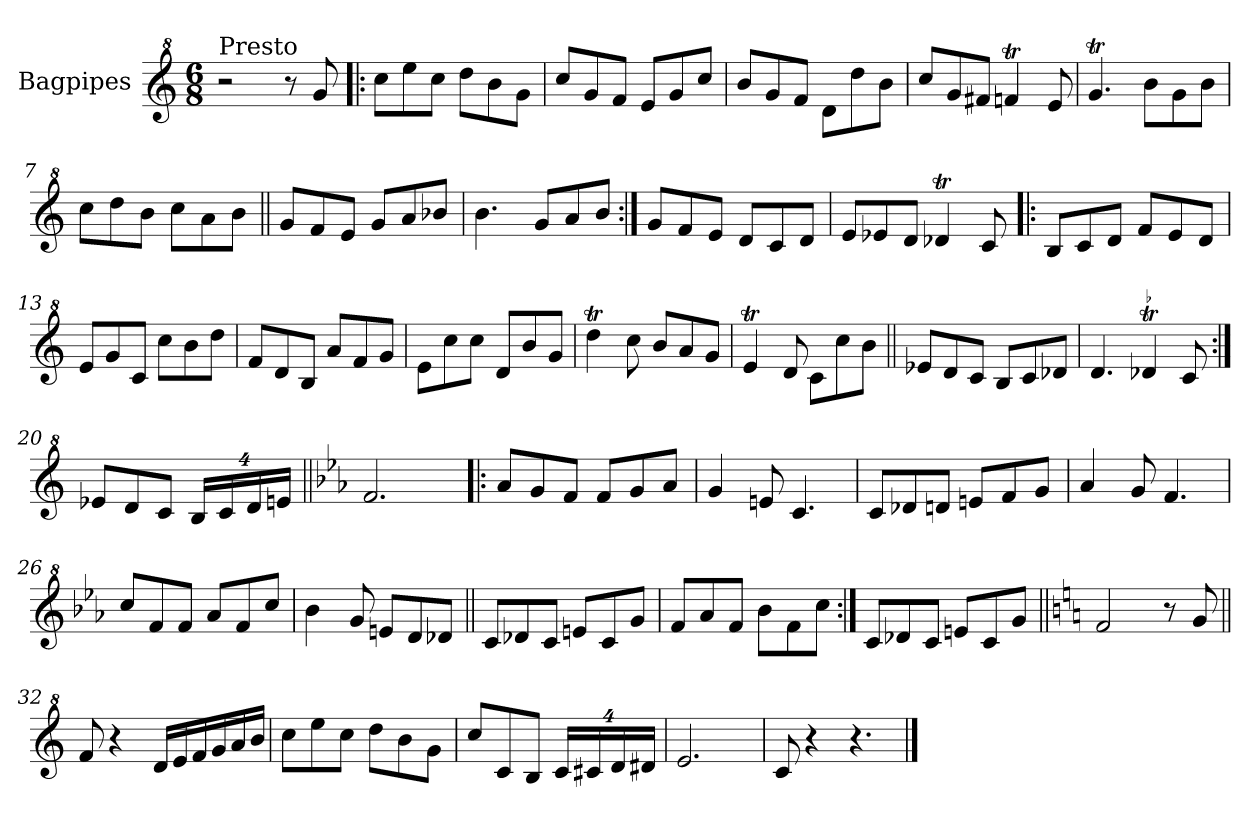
**kern
*part1
*staff1
*I"Bagpipes
*I'Bag
*clefG^2
*k[]
*C:
*M6/8
=1
!LO:TX:a:t=Presto
2r
8r
8gg/
=2!|:
8ccc\L
8eee\
8ccc\J
8ddd\L
8bb\
8gg\J
=3
8ccc/L
8gg/
8ff/J
8ee/L
8gg/
8ccc/J
=4
8bb/L
8gg/
8ff/J
8dd\L
8ddd\
8bb\J
=5
8ccc/L
8gg/
8ff#X/J
4ffnT/
8ee/
=6
4.ggT/
8bb\L
8gg\
8bb\J
=7
8ccc\L
8ddd\
8bb\J
8ccc\L
8aa\
8bb\J
!!LO:LB:g=z
=8||
8gg/L
8ff/
8ee/J
8gg/L
8aa/
8bb-X/J
=9
4.bb\
8gg/L
8aa/
8bb/J
=10:|!
8gg/L
8ff/
8ee/J
8dd/L
8cc/
8dd/J
=11
8ee/L
8ee-X/
8dd/J
4dd-XT/
8cc/
=12!|:
8b/L
8cc/
8dd/J
8ff/L
8ee/
8dd/J
=13
8ee/L
8gg/
8cc/J
8ccc\L
8bb\
8ddd\J
=14
8ff/L
8dd/
8b/J
8aa/L
8ff/
8gg/J
!!LO:LB:g=z
=15
8ee\L
8ccc\
8ccc\J
8dd/L
8bb/
8gg/J
=16
4dddT\
8ccc\
8bb/L
8aa/
8gg/J
=17
4eet/
8dd/
8cc\L
8ccc\
8bb\J
=18||
8ee-X/L
8dd/
8cc/J
8b/L
8cc/
8dd-X/J
=19
4.dd/
4dd-XT/
8cc/
=20:|!
8ee-X/L
8dd/
8cc/J
*Xbrackettup
32%3b/L
32%3cc/
32%3dd/
32%3een/J
=21||
*k[b-e-a-]
*E-:
2.ff/
!!LO:LB:g=z
=22!|:
8aa-/L
8gg/
8ff/J
8ff/L
8gg/
8aa-/J
=23
4gg/
8een/
4.cc/
=24
8cc/L
8dd-X/
8ddn/J
8een/L
8ff/
8gg/J
=25
4aa-/
8gg/
4.ff/
=26
8ccc/L
8ff/
8ff/J
8aa-/L
8ff/
8ccc/J
=27
4bb-\
8gg/
8een/L
8dd/
8dd-X/J
=28||
8cc/L
8dd-X/
8cc/J
8een/L
8cc/
8gg/J
!!LO:LB:g=z
=29
8ff/L
8aa-/
8ff/J
8bb-\L
8ff\
8ccc\J
=30:|!
8cc/L
8dd-X/
8cc/J
8een/L
8cc/
8gg/J
=31||
*k[]
*C:
2ff/
8r
8gg/
=32||
8ff/
4r
16dd/LL
16ee/
16ff/
16gg/
16aa/
16bb/JJ
=33
8ccc\L
8eee\
8ccc\J
8ddd\L
8bb\
8gg\J
=34
8ccc/L
8cc/
8b/J
32%3cc/L
32%3cc#X/
32%3dd/
32%3dd#X/J
=35
2.ee/
!!LO:LB:g=z
=36
8cc/
4r
4.r
==
*-
